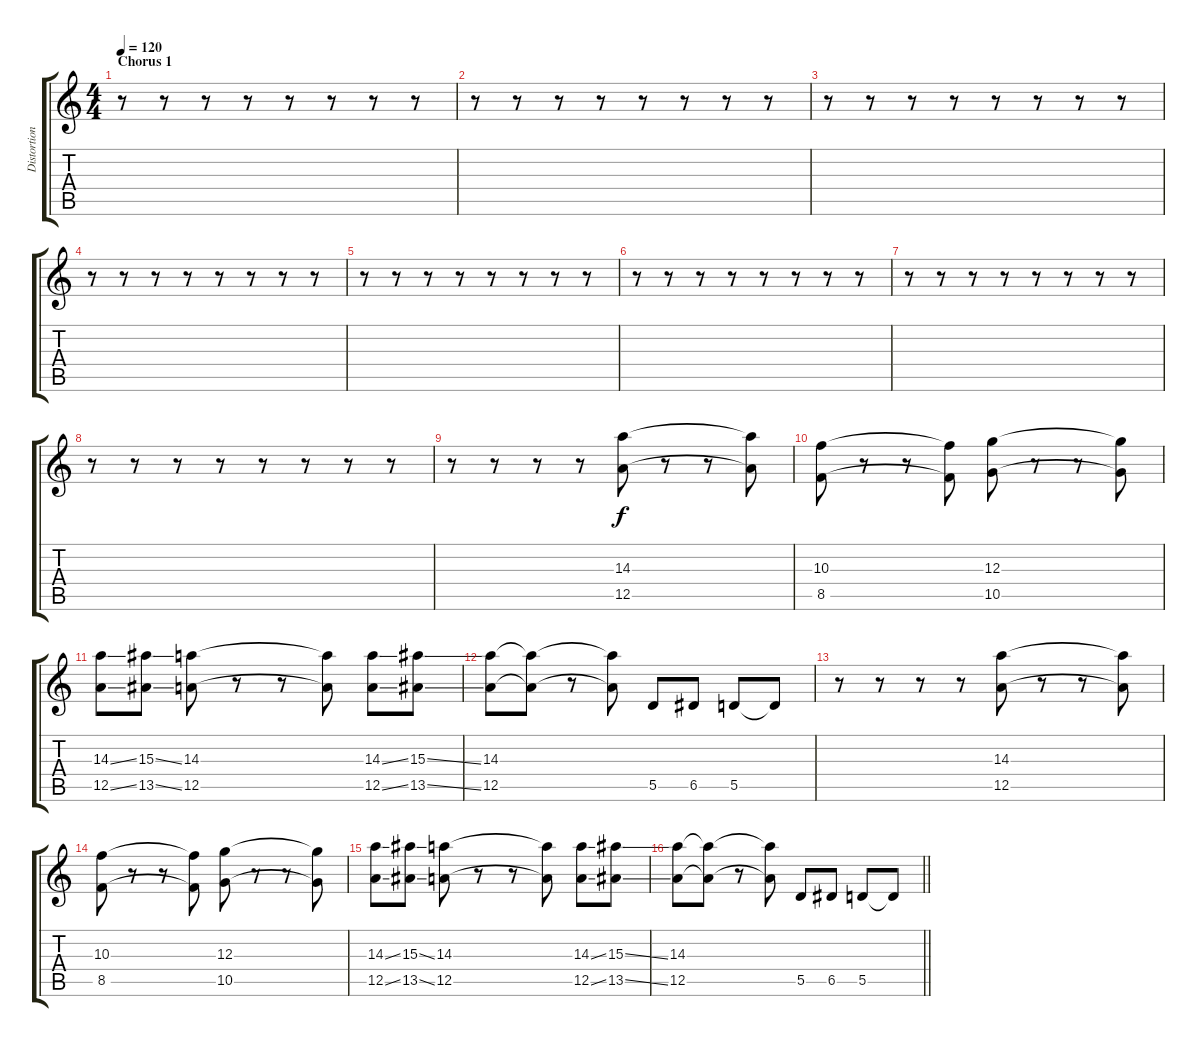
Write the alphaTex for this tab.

\track ("Distortion 2" "Distortion") {instrument distortionguitar}
\staff {score tabs}
\tuning (E4 B3 G3 D3 A2 D2) {hide}
\ts (4 4)
\section ("" "Chorus 1")
\tempo 120
\clef g2
\ks c
r.8{dy f} r.8 r.8 r.8 r.8 r.8 r.8 r.8 |
r.8 r.8 r.8 r.8 r.8 r.8 r.8 r.8 |
r.8 r.8 r.8 r.8 r.8 r.8 r.8 r.8 |
r.8 r.8 r.8 r.8 r.8 r.8 r.8 r.8 |
r.8 r.8 r.8 r.8 r.8 r.8 r.8 r.8 |
r.8 r.8 r.8 r.8 r.8 r.8 r.8 r.8 |
r.8 r.8 r.8 r.8 r.8 r.8 r.8 r.8 |
r.8 r.8 r.8 r.8 r.8 r.8 r.8 r.8 |
r.8 r.8 r.8 r.8 (14.3 12.5).8 r.8 r.8 (14.3{t} 12.5{t}).8 |
(10.3 8.5).8 r.8 r.8 (10.3{t} 8.5{t}).8 (12.3 10.5).8 r.8 r.8 (12.3{t} 10.5{t}).8 |
(14.3{ss} 12.5{ss}).8 (15.3{ss} 13.5{ss}).8 (14.3 12.5).8 r.8 r.8 (14.3{t} 12.5{t}).8 (14.3{ss} 12.5{ss}).8 (15.3{ss} 13.5{ss}).8 |
(14.3 12.5).8 (14.3{t} 12.5{t}).8 r.8 (14.3{t} 12.5{t}).8 5.5.8 6.5.8 5.5.8 5.5{t}.8 |
r.8 r.8 r.8 r.8 (14.3 12.5).8 r.8 r.8 (14.3{t} 12.5{t}).8 |
(10.3 8.5).8 r.8 r.8 (10.3{t} 8.5{t}).8 (12.3 10.5).8 r.8 r.8 (12.3{t} 10.5{t}).8 |
(14.3{ss} 12.5{ss}).8 (15.3{ss} 13.5{ss}).8 (14.3 12.5).8 r.8 r.8 (14.3{t} 12.5{t}).8 (14.3{ss} 12.5{ss}).8 (15.3{ss} 13.5{ss}).8 |
\barLineRight lightlight
(14.3 12.5).8 (14.3{t} 12.5{t}).8 r.8 (14.3{t} 12.5{t}).8 5.5.8 6.5.8 5.5.8 5.5{t}.8
